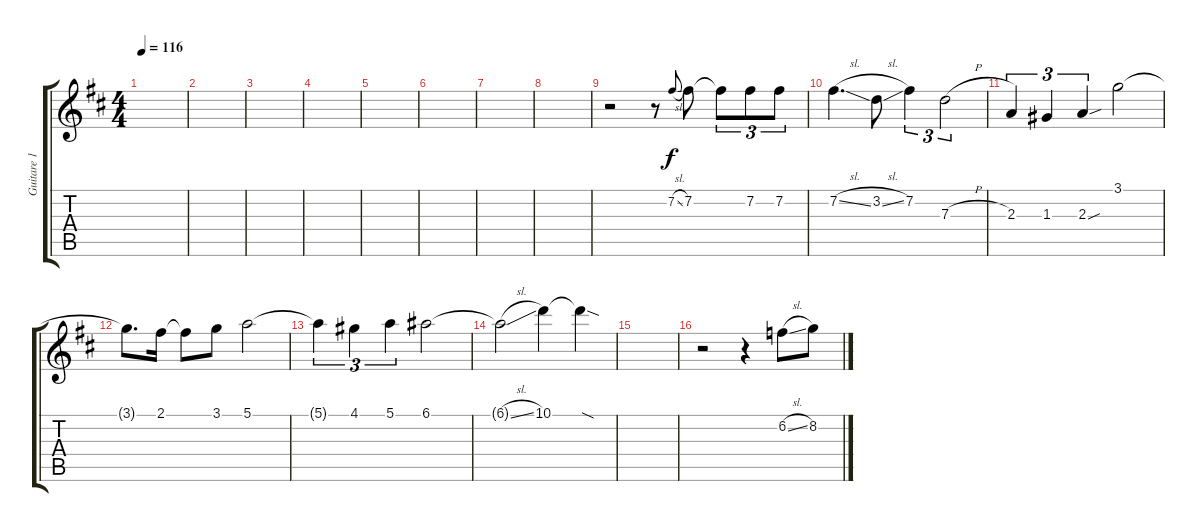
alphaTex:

\track ("Guitare 1" "Guitare 1") {instrument overdrivenguitar}
\staff {score tabs}
\tuning (E4 B3 G3 D3 A2 E2) {hide}
\ts (4 4)
\tempo 116
\clef g2
\ks d
|
|
|
|
|
|
|
|
r.2 r.8 7.2{sl}.8{gr onbeat} 7.2.8 7.2{t}.8{tu (3 2)} 7.2.8{tu (3 2)} 7.2.8{tu (3 2)} |
7.2{sl}.4{d} 3.2{sl}.8 7.2.4{tu (3 2)} 7.3{h}.2{tu (3 2)} |
2.3.4{tu (3 2)} 1.3.4{tu (3 2)} 2.3{sou}.4{tu (3 2)} 3.1.2 |
3.1{t}.8{d} 2.1.16 2.1{t}.8 3.1.8 5.1.2 |
5.1{t}.4{tu (3 2)} 4.1.4{tu (3 2)} 5.1.4{tu (3 2)} 6.1.2 |
6.1{sl t}.2 10.1.4 10.1{sod t}.4 |
|
r.2 r.4 6.2{sl}.8 8.2.8
